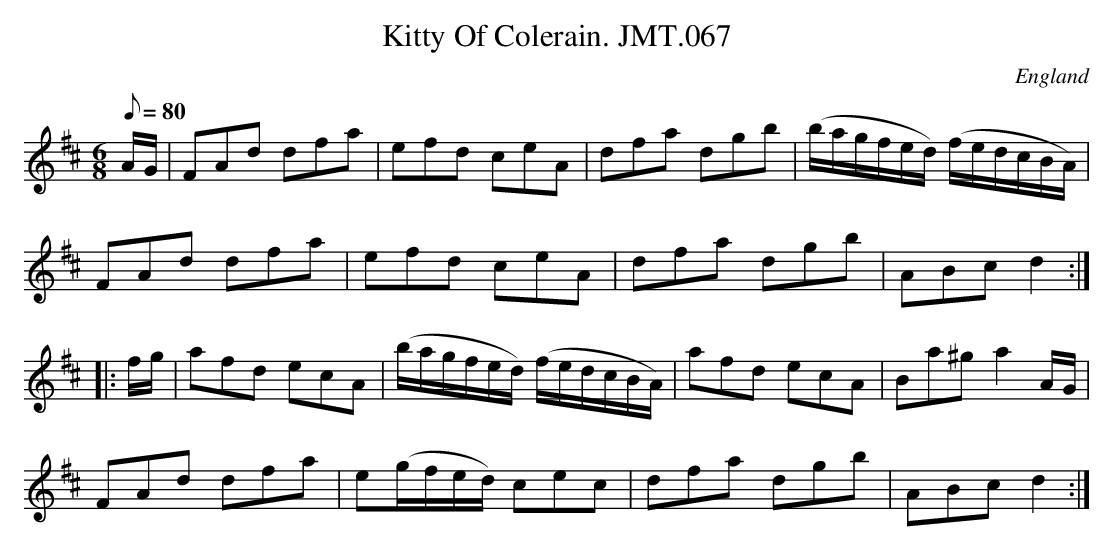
X:1
T:Kitty Of Colerain. JMT.067
M:6/8
L:1/8
Q:80
O:England
K:D
A/G/|FAd dfa|efd ceA|dfa dgb|(b/a/g/f/e/d/) (f/e/d/c/B/A/)|!
FAd dfa|efd ceA|dfa dgb|ABcd2:|!
|:f/g/|afd ecA|(b/a/g/f/e/d/) (f/e/d/c/B/A/)|afd ecA|Ba^g a2A/G/|!
FAd dfa|e(g/f/e/d/) cec|dfa dgb|ABcd2:|]
